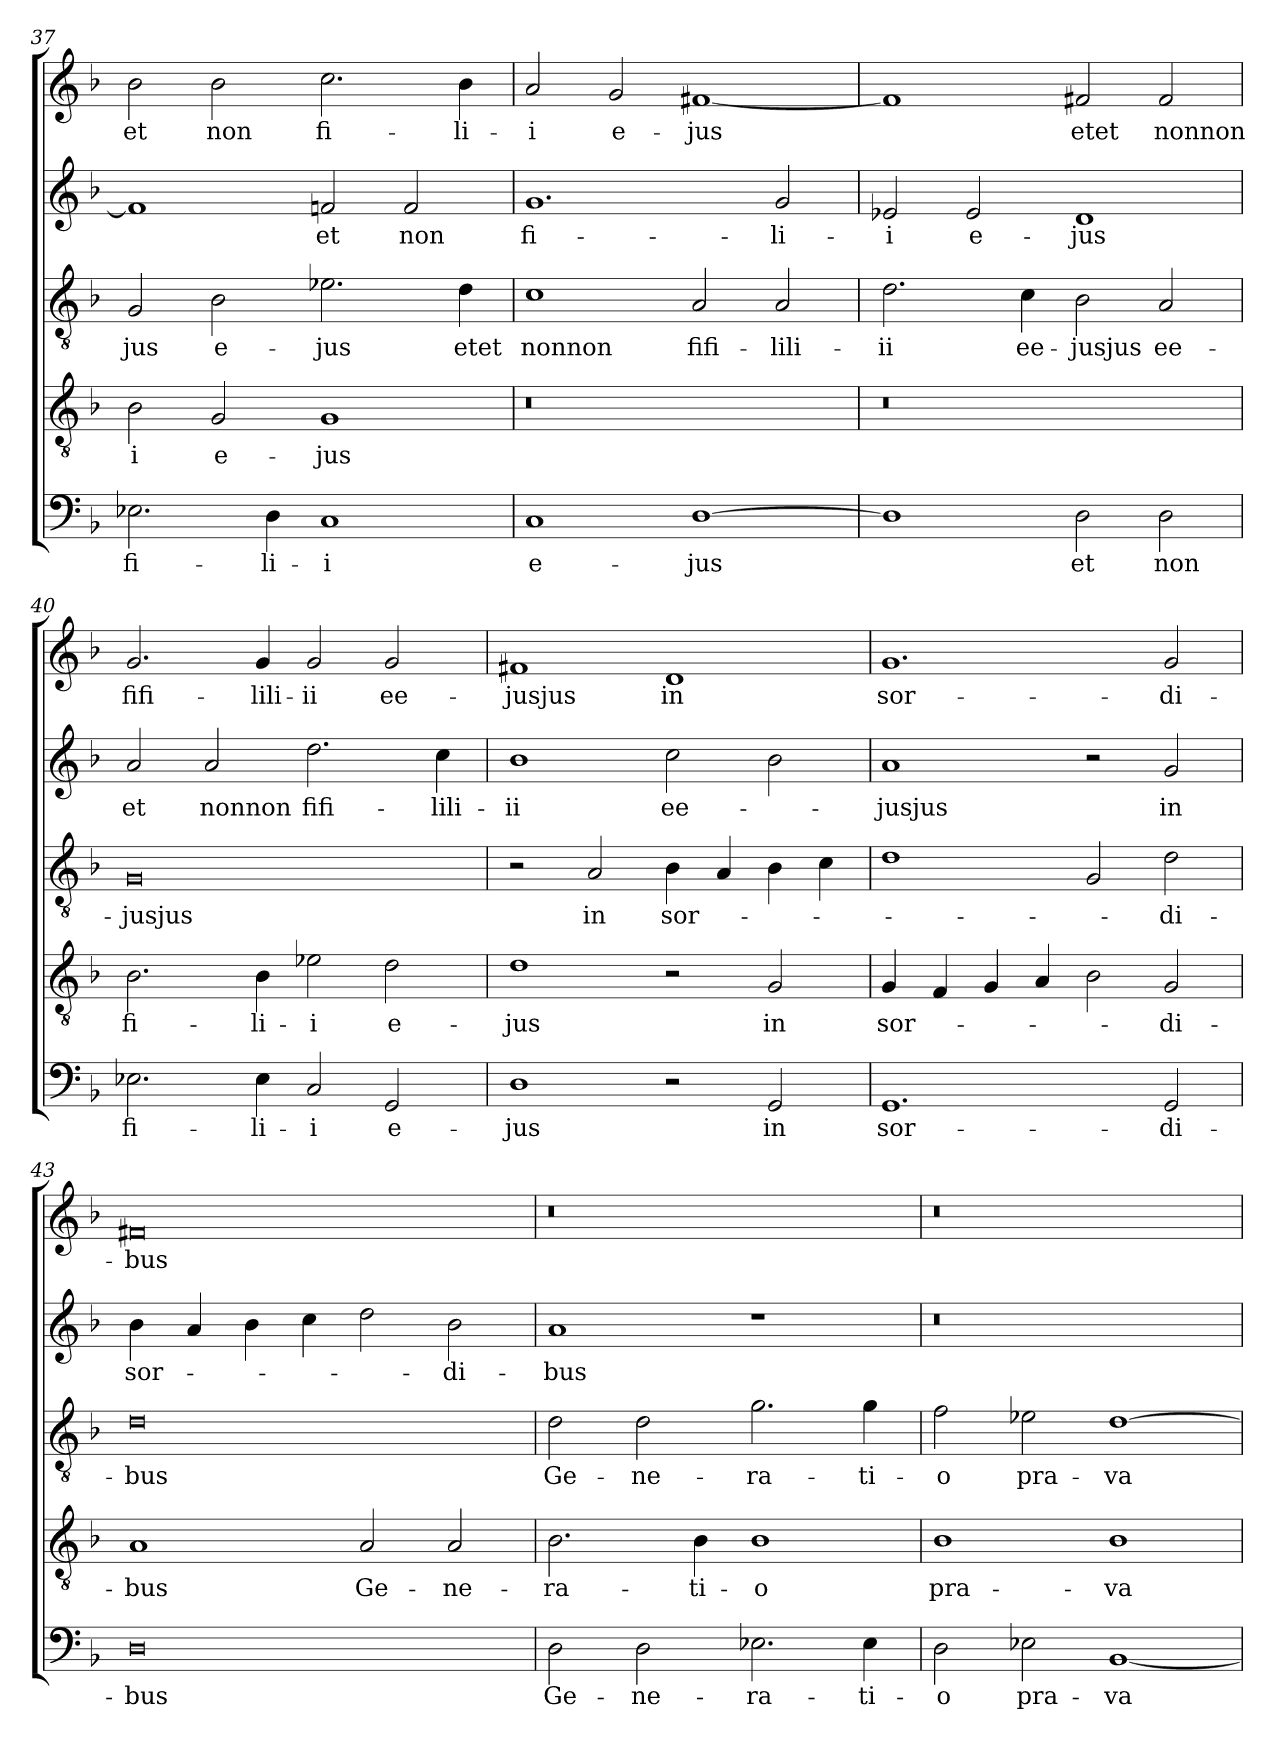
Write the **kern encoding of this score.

**kern	**text	**kern	**text	**kern	**text	**kern	**text	**kern	**text
*part5	*part5	*part4	*part4	*part3	*part3	*part2	*part2	*part1	*part1
*staff5	*staff5	*staff4	*staff4	*staff3	*staff3	*staff2	*staff2	*staff1	*staff1
*clefF4	*	*clefGv2	*	*clefGv2	*	*clefG2	*	*clefG2	*
*k[b-]	*	*k[b-]	*	*k[b-]	*	*k[b-]	*	*k[b-]	*
=37	=37	=37	=37	=37	=37	=37	=37	=37	=37
2.E-X	fi-	2B-	-i	2G	-jus	1f#]	.	2b-	et
.	.	2G	e-	2B-	e-	.	.	2b-	non
4D	-li-	.	.	.	.	.	.	.	.
1C	-i	1G	-jus	2.e-X	-jus	2f	et	2.cc	fi-
.	.	.	.	.	.	2f	non	.	.
.	.	.	.	4d	etet	.	.	4b-	-li-
=38	=38	=38	=38	=38	=38	=38	=38	=38	=38
1C	e-	0r	.	1c	nonnon	1.g	fi-	2a	-i
.	.	.	.	.	.	.	.	2g	e-
[1D	-jus	.	.	2A	fifi-	.	.	[1f#X	-jus
.	.	.	.	2A	-lili-	2g	-li-	.	.
!!LO:PB:g=z
=39	=39	=39	=39	=39	=39	=39	=39	=39	=39
1D]	.	0r	.	2.d	-ii	2e-X	-i	1f#]	.
.	.	.	.	.	.	2e-	e-	.	.
.	.	.	.	4c	ee-	.	.	.	.
2D	et	.	.	2B-	-jusjus	1d	-jus	2f#X	etet
2D	non	.	.	2A	ee-	.	.	2f#	nonnon
=40	=40	=40	=40	=40	=40	=40	=40	=40	=40
2.E-X	fi-	2.B-	fi-	0G	-jusjus	2a	et	2.g	fifi-
.	.	.	.	.	.	2a	nonnon	.	.
4E-	-li-	4B-	-li-	.	.	.	.	4g	-lili-
2C	-i	2e-X	-i	.	.	2.dd	fifi-	2g	-ii
2GG	e-	2d	e-	.	.	.	.	2g	ee-
.	.	.	.	.	.	4cc	-lili-	.	.
=41	=41	=41	=41	=41	=41	=41	=41	=41	=41
1D	-jus	1d	-jus	2r	.	1b-	-ii	1f#X	-jusjus
.	.	.	.	2A	in	.	.	.	.
2r	.	2r	.	4B-	sor-	2cc	ee-	1d	in
.	.	.	.	4A	.	.	.	.	.
2GG	in	2G	in	4B-	.	2b-	.	.	.
.	.	.	.	4c	.	.	.	.	.
=42	=42	=42	=42	=42	=42	=42	=42	=42	=42
1.GG	sor-	4G	sor-	1d	.	1a	-jusjus	1.g	sor-
.	.	4F	.	.	.	.	.	.	.
.	.	4G	.	.	.	.	.	.	.
.	.	4A	.	.	.	.	.	.	.
.	.	2B-	.	2G	.	2r	.	.	.
2GG	-di-	2G	-di-	2d	-di-	2g	in	2g	-di-
!!LO:LB:g=z
=43	=43	=43	=43	=43	=43	=43	=43	=43	=43
0D	-bus	1A	-bus	0d	-bus	4b-	sor-	0f#X	-bus
.	.	.	.	.	.	4a	.	.	.
.	.	.	.	.	.	4b-	.	.	.
.	.	.	.	.	.	4cc	.	.	.
.	.	2A	Ge-	.	.	2dd	.	.	.
.	.	2A	-ne-	.	.	2b-	-di-	.	.
=44	=44	=44	=44	=44	=44	=44	=44	=44	=44
2D	Ge-	2.B-	-ra-	2d	Ge-	1a	-bus	0r	.
2D	-ne-	.	.	2d	-ne-	.	.	.	.
.	.	4B-	-ti-	.	.	.	.	.	.
2.E-X	-ra-	1B-	-o	2.g	-ra-	1r	.	.	.
4E-	-ti-	.	.	4g	-ti-	.	.	.	.
=45	=45	=45	=45	=45	=45	=45	=45	=45	=45
2D	-o	1B-	pra-	2f	-o	0r	.	0r	.
2E-X	pra-	.	.	2e-X	pra-	.	.	.	.
[1BB-	-va	1B-	-va	[1d	-va	.	.	.	.
=	=	=	=	=	=	=	=	=	=
*-	*-	*-	*-	*-	*-	*-	*-	*-	*-
